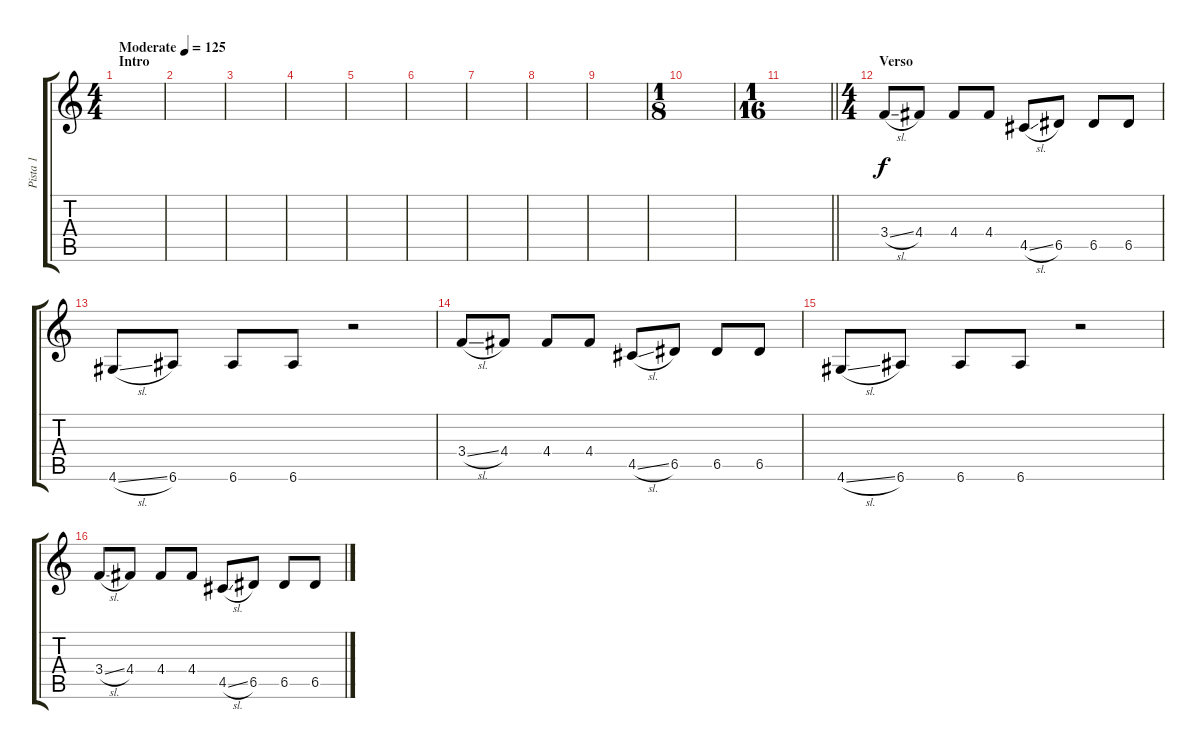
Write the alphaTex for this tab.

\track ("Pista 1" "Pista 1") {instrument overdrivenguitar}
\staff {score tabs}
\tuning (E4 B3 G3 D3 A2 E2) {hide}
\ts (4 4)
\section ("" "Intro")
\tempo (125 "Moderate")
\clef g2
\ks c
|
|
|
|
|
|
|
|
|
\ts (1 8)
|
\ts (1 16)
\barLineRight lightlight
|
\ts (4 4)
\section ("" "Verso")
3.4{sl}.8 4.4.8 4.4.8 4.4.8 4.5{sl}.8 6.5.8 6.5.8 6.5.8 |
4.6{sl}.8 6.6.8 6.6.8 6.6.8 r.2 |
3.4{sl}.8 4.4.8 4.4.8 4.4.8 4.5{sl}.8 6.5.8 6.5.8 6.5.8 |
4.6{sl}.8 6.6.8 6.6.8 6.6.8 r.2 |
3.4{sl}.8 4.4.8 4.4.8 4.4.8 4.5{sl}.8 6.5.8 6.5.8 6.5.8
